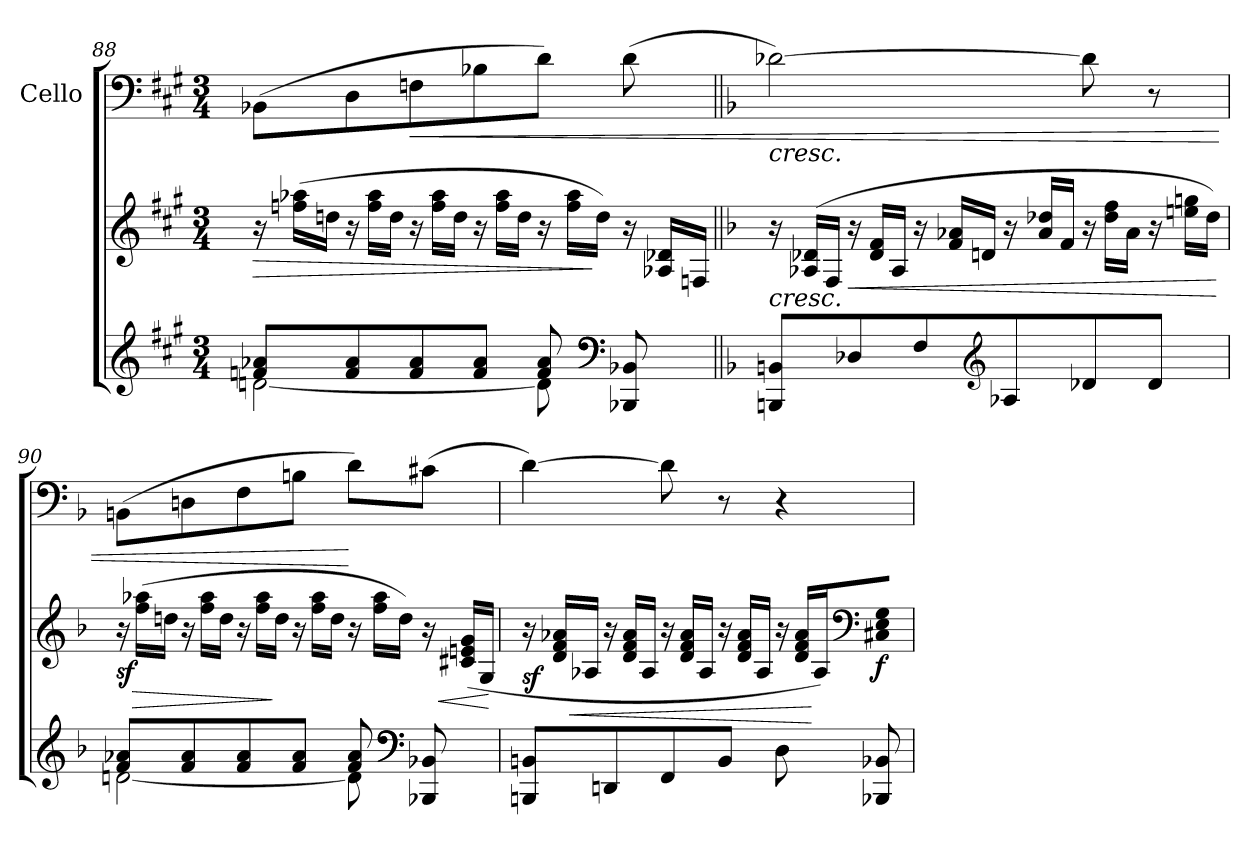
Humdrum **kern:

**kern	**kern	**dynam	**kern	**dynam
*part2	*part2	*part2	*part1	*part1
*staff3	*staff2	*staff2/3	*staff1	*staff1
*	*	*	*I"Cello	*
!!LO:LB:g=z
*clefG2	*clefG2	*	*clefF4	*
*k[f#c#g#]	*k[f#c#g#]	*	*k[f#c#g#]	*
*M3/4	*M3/4	*	*M3/4	*
=88	=88	=88	=88	=88
*^	*	*	*	*
*	*	*Xtuplet	*	*	*
!	!	!	!LO:HP:b	!	!
8fn/ 8a-X/L	[2dn\	24r	>	(>8BB-X\L	.
.	.	(>24ffn\ 24aa-X\LL	.	.	.
.	.	24ddn\JJ	.	.	.
8f/ 8a-/	.	24r	.	8D\	.
.	.	24ff\ 24aa-\LL	.	.	.
.	.	24dd\JJ	.	.	.
!	!	!	!	!	!LO:HP:b
8f/ 8a-/	.	24r	.	8Fn\	<
.	.	24ff\ 24aa-\LL	.	.	.
.	.	24dd\JJ	.	.	.
8f/ 8a-/J	.	24r	.	8B-X\	.
.	.	24ff\ 24aa-\LL	.	.	.
.	.	24dd\JJ	.	.	.
8f/ 8a-/	8d\]	24r	.	8d\J)	.
.	.	24ff\ 24aa-\LL	.	.	.
.	.	24dd\JJ)	]	.	.
*clefF4	*	*	*	*	*
8BBB-X/ 8BB-X/	8ryy	24r	.	(>8d\	.
.	.	24A-X/ 24d-X/LL	.	.	.
.	.	24Fn/JJ	.	.	.
*v	*v	*	*	*	*
=89||	=89||	=89||	=89||	=89||
*k[b-]	*k[b-]	*	*k[b-]	*
*F:	*F:	*	*F:	*
!	!	!	!LO:TX:b:i:t=cresc.	!
!	!LO:TX:b:i:t=cresc.	!	!	!
8BBBn/ 8BBn/L	24r	.	[2d-X\)	.
.	(>24A-X/ 24d-X/LL	.	.	.
.	24F/JJ	.	.	.
!	!	!LO:HP:b	!	!
8D-X/	24r	<	.	.
.	24d-/ 24f/LL	.	.	.
.	24A-/JJ	.	.	.
8F/	24r	.	.	.
.	24f/ 24a-X/LL	.	.	.
.	24dn/JJ	.	.	.
*clefG2	*	*	*	*
8A-X/	24r	.	.	.
.	24a-/ 24dd-X/LL	.	.	.
.	24f/JJ	.	.	.
8d-X/	24r	.	8d-\]	.
.	24dd-\ 24ff\LL	.	.	.
.	24a-\JJ	.	.	.
8d-/J	24r	.	8r	.
.	24een\ 24ggn\LL	.	.	.
.	24dd-\JJ)	.	.	.
.	.	[	.	.
!!LO:LB:g=z
=90	=90	=90	=90	=90
*^	*	*	*	*
!	!	!	!LO:DY:b	!	!
8f/ 8a-X/L	[2dn\	24r	sf	(>8BBn\L	.
!	!	!	!LO:HP:b	!	!
.	.	(>24ff\ 24aa-X\LL	>	.	.
.	.	24ddn\JJ	.	.	.
8f/ 8a-/	.	24r	.	8Dn\	.
.	.	24ff\ 24aa-\LL	.	.	.
.	.	24dd\JJ	.	.	.
8f/ 8a-/	.	24r	.	8F\	.
.	.	24ff\ 24aa-\LL	.	.	.
.	.	24dd\JJ	]	.	.
8f/ 8a-/J	.	24r	.	8Bn\J	.
.	.	24ff\ 24aa-\LL	.	.	.
.	.	24dd\JJ	.	.	.
8f/ 8a-/	8d\]	24r	.	8d\L)	[
.	.	24ff\ 24aa-\LL	.	.	.
.	.	24dd\JJ)	.	.	.
*clefF4	*	*	*	*	*
8BBB-X/ 8BB-X/	8ryy	24r	.	(>8c#X\J	.
!	!	!	!LO:HP:b	!	!
.	.	(>24c#X/ 24en/ 24g/LL	<	.	.
.	.	24G/JJ	.	.	.
*v	*v	*	*	*	*
.	.	[	.	.
=91	=91	=91	=91	=91
!	!	!LO:DY:b	!	!
8BBBn/ 8BBn/L	24r	sf	[4d\)	.
.	24d/ 24f/ 24a-X/LL	.	.	.
!	!	!LO:HP:b	!	!
.	24A-X/JJ	<	.	.
8DDn/	24r	.	.	.
.	24d/ 24f/ 24a-/LL	.	.	.
.	24A-/JJ	.	.	.
8FF/	24r	.	8d\]	.
.	24d/ 24f/ 24a-/LL	.	.	.
.	24A-/JJ	.	.	.
8BB/J	24r	.	8r	.
.	24d/ 24f/ 24a-/LL	.	.	.
.	24A-/JJ	.	.	.
8D\	24r	.	4r	.
.	24d/ 24f/ 24a-/LL	.	.	.
.	24A-/J)	[	.	.
*	*clefF4	*	*	*
!	!	!LO:DY:b	!	!
8BBB-X/ 8BB-X/	8C#X/ 8E/ 8G/J	f	.	.
=	=	=	=	=
*-	*-	*-	*-	*-
